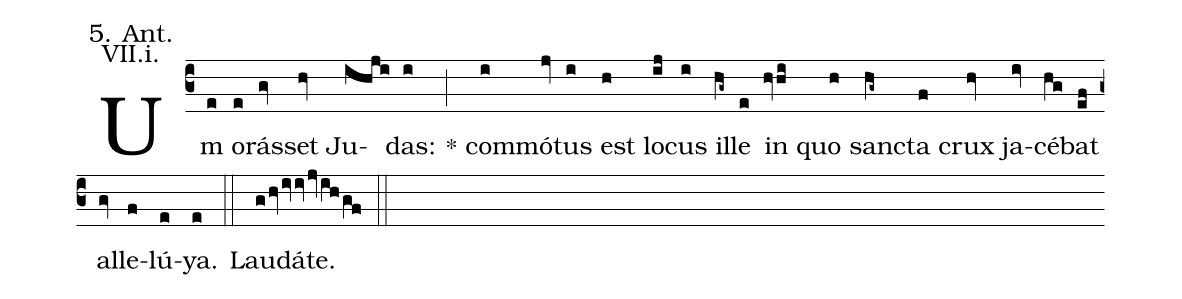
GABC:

annotation: 5. Ant.;
annotation: VII.i.;
%%
(c3)
Um(e) o(e)rás(gv)set(hv) Ju(ihji)das:(i) (;)
* com(i)mó(jv)tus(i) est(h) lo(ij)cus(i) il(hg~)le(e) in(hvhi) quo(h) sanc(hg~)ta(f) crux(hv) ja(iv)cé(hg)bat(ef) al(gv)le(f)lú(e)ya.(e) (::)

Laudáte.(ghvivivjvihgf) (::)
